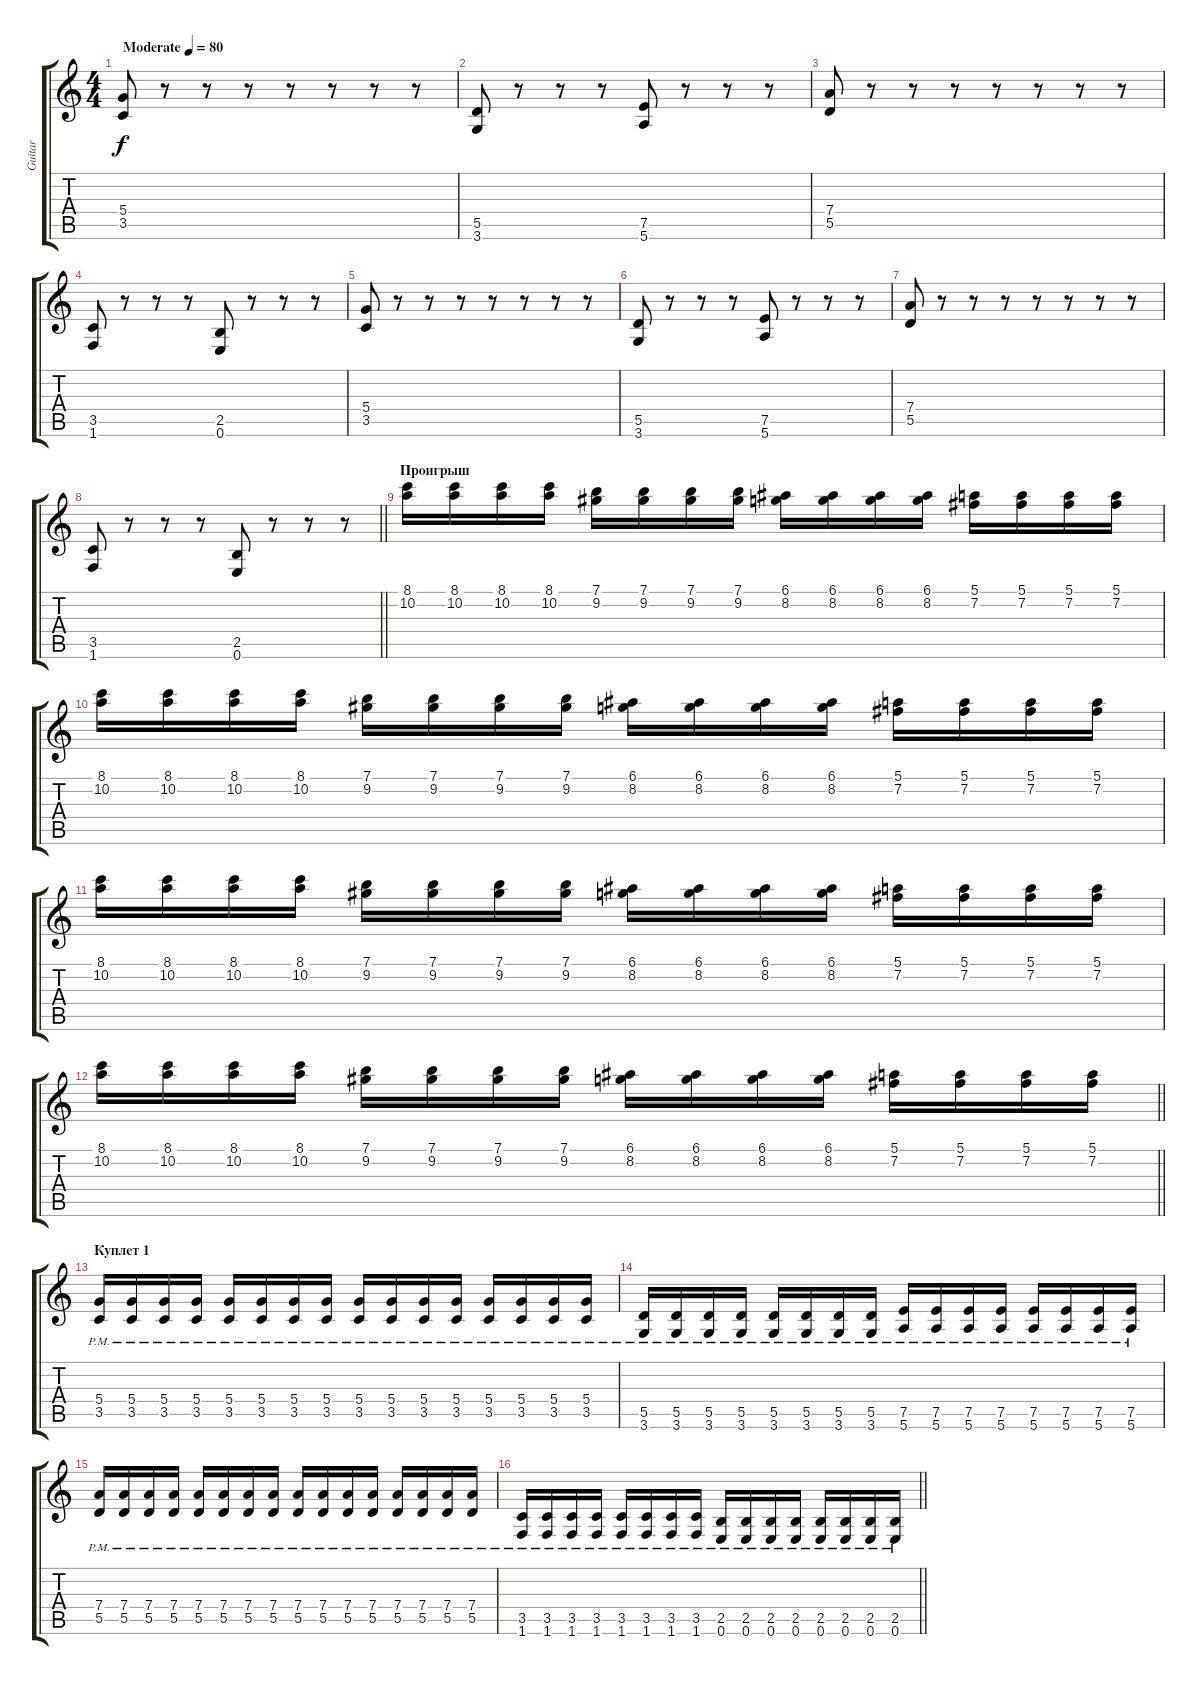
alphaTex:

\track ("Guitar" "Guitar") {instrument overdrivenguitar}
\staff {score tabs}
\tuning (E4 B3 G3 D3 A2 E2) {hide}
\ts (4 4)
\tempo (80 "Moderate")
\clef g2
\ks c
(5.4 3.5).8{dy f instrument overdrivenguitar} r.8 r.8 r.8 r.8 r.8 r.8 r.8 |
(5.5 3.6).8 r.8 r.8 r.8 (7.5 5.6).8 r.8 r.8 r.8 |
(7.4 5.5).8 r.8 r.8 r.8 r.8 r.8 r.8 r.8 |
(3.5 1.6).8 r.8 r.8 r.8 (2.5 0.6).8 r.8 r.8 r.8 |
(5.4 3.5).8 r.8 r.8 r.8 r.8 r.8 r.8 r.8 |
(5.5 3.6).8 r.8 r.8 r.8 (7.5 5.6).8 r.8 r.8 r.8 |
(7.4 5.5).8 r.8 r.8 r.8 r.8 r.8 r.8 r.8 |
\barLineRight lightlight
(3.5 1.6).8 r.8 r.8 r.8 (2.5 0.6).8 r.8 r.8 r.8 |
\section ("" "Проигрыш")
(8.1 10.2).16 (8.1 10.2).16 (8.1 10.2).16 (8.1 10.2).16 (7.1 9.2).16 (7.1 9.2).16 (7.1 9.2).16 (7.1 9.2).16 (6.1 8.2).16 (6.1 8.2).16 (6.1 8.2).16 (6.1 8.2).16 (5.1 7.2).16 (5.1 7.2).16 (5.1 7.2).16 (5.1 7.2).16 |
(8.1 10.2).16 (8.1 10.2).16 (8.1 10.2).16 (8.1 10.2).16 (7.1 9.2).16 (7.1 9.2).16 (7.1 9.2).16 (7.1 9.2).16 (6.1 8.2).16 (6.1 8.2).16 (6.1 8.2).16 (6.1 8.2).16 (5.1 7.2).16 (5.1 7.2).16 (5.1 7.2).16 (5.1 7.2).16 |
(8.1 10.2).16 (8.1 10.2).16 (8.1 10.2).16 (8.1 10.2).16 (7.1 9.2).16 (7.1 9.2).16 (7.1 9.2).16 (7.1 9.2).16 (6.1 8.2).16 (6.1 8.2).16 (6.1 8.2).16 (6.1 8.2).16 (5.1 7.2).16 (5.1 7.2).16 (5.1 7.2).16 (5.1 7.2).16 |
\barLineRight lightlight
(8.1 10.2).16 (8.1 10.2).16 (8.1 10.2).16 (8.1 10.2).16 (7.1 9.2).16 (7.1 9.2).16 (7.1 9.2).16 (7.1 9.2).16 (6.1 8.2).16 (6.1 8.2).16 (6.1 8.2).16 (6.1 8.2).16 (5.1 7.2).16 (5.1 7.2).16 (5.1 7.2).16 (5.1 7.2).16 |
\section ("" "Куплет 1")
(5.4{pm} 3.5{pm}).16 (5.4{pm} 3.5{pm}).16 (5.4{pm} 3.5{pm}).16 (5.4{pm} 3.5{pm}).16 (5.4{pm} 3.5{pm}).16 (5.4{pm} 3.5{pm}).16 (5.4{pm} 3.5{pm}).16 (5.4{pm} 3.5{pm}).16 (5.4{pm} 3.5{pm}).16 (5.4{pm} 3.5{pm}).16 (5.4{pm} 3.5{pm}).16 (5.4{pm} 3.5{pm}).16 (5.4{pm} 3.5{pm}).16 (5.4{pm} 3.5{pm}).16 (5.4{pm} 3.5{pm}).16 (5.4{pm} 3.5{pm}).16 |
(5.5{pm} 3.6{pm}).16 (5.5{pm} 3.6{pm}).16 (5.5{pm} 3.6{pm}).16 (5.5{pm} 3.6{pm}).16 (5.5{pm} 3.6{pm}).16 (5.5{pm} 3.6{pm}).16 (5.5{pm} 3.6{pm}).16 (5.5{pm} 3.6{pm}).16 (7.5{pm} 5.6{pm}).16 (7.5{pm} 5.6{pm}).16 (7.5{pm} 5.6{pm}).16 (7.5{pm} 5.6{pm}).16 (7.5{pm} 5.6{pm}).16 (7.5{pm} 5.6{pm}).16 (7.5{pm} 5.6{pm}).16 (7.5{pm} 5.6{pm}).16 |
(7.4{pm} 5.5{pm}).16 (7.4{pm} 5.5{pm}).16 (7.4{pm} 5.5{pm}).16 (7.4{pm} 5.5{pm}).16 (7.4{pm} 5.5{pm}).16 (7.4{pm} 5.5{pm}).16 (7.4{pm} 5.5{pm}).16 (7.4{pm} 5.5{pm}).16 (7.4{pm} 5.5{pm}).16 (7.4{pm} 5.5{pm}).16 (7.4{pm} 5.5{pm}).16 (7.4{pm} 5.5{pm}).16 (7.4{pm} 5.5{pm}).16 (7.4{pm} 5.5{pm}).16 (7.4{pm} 5.5{pm}).16 (7.4{pm} 5.5{pm}).16 |
\barLineRight lightlight
(3.5{pm} 1.6{pm}).16 (3.5{pm} 1.6{pm}).16 (3.5{pm} 1.6{pm}).16 (3.5{pm} 1.6{pm}).16 (3.5{pm} 1.6{pm}).16 (3.5{pm} 1.6{pm}).16 (3.5{pm} 1.6{pm}).16 (3.5{pm} 1.6{pm}).16 (2.5{pm} 0.6{pm}).16 (2.5{pm} 0.6{pm}).16 (2.5{pm} 0.6{pm}).16 (2.5{pm} 0.6{pm}).16 (2.5{pm} 0.6{pm}).16 (2.5{pm} 0.6{pm}).16 (2.5{pm} 0.6{pm}).16 (2.5{pm} 0.6{pm}).16
